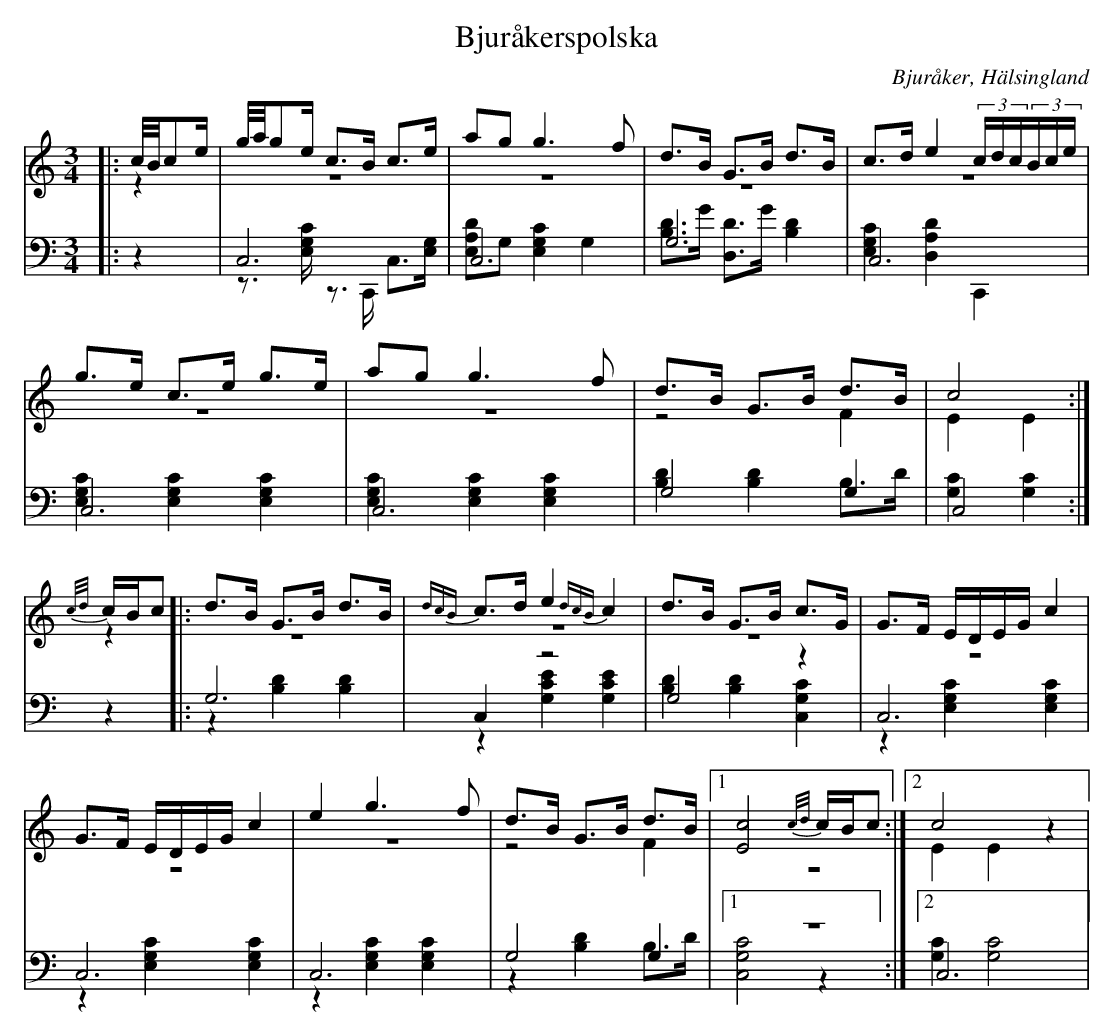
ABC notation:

X:1
T: Bjuråkerspolska
O: Bjuråker, Hälsingland
M: 3/4
L: 1/8
K: C
V:1
V:2 merge
V:3
V:4 merge
V:1
|:c//B//ce/|g//a//ge/ c>B c>e|ag g3 f|d>B G>B d>B|c>d e2 (3c/d/c/(3B/c/e/|
g>e c>e g>e|ag g3 f|d>B G>B d>B|c4:|
{c/d/}c/B/c |:d>B G>B d>B|{dcB}c>d e2 {dcB}c2|d>B G>B c>G|G>F E/D/E/G/ c2|
G>F E/D/E/G/ c2|e2 g3 f|d>B G>B d>B|1 [E4c4] {c/d/}c/B/c:|2 c4 z2|
V:2
|:z2|z6|z6|z6|z6|
z6|z6|z4 F2|E2 E2:|
z2|:z6|z6|z6|z6|
 z6|z6|z4 F2|1 z6:|2 E2 E2 z2|
V:3 clef=bass
|:z2|C,6|C,6|G,6|C,6|
C,6|C,6|G,4 G,2|C,4:|
z2|:G,6|C,2 z4|G,4 z2|C,6|
 C,6|C,6|G,4 G,2|1 z6:|2 C,6|
V:4 clef=bass
|:z2|z>[E,G,C] z>C,, C,>[E,G,]|[E,A,D]G, [E,2G,2C2] G,2|[B,D]>G [D,D]>G [B,2D2]|[E,2G,2C2] [D,2A,2D2] C,,2|
[E,2G,2C2] [E,2G,2C2] [E,2G,2C2]|[E,2G,2C2] [E,2G,2C2] [E,2G,2C2]|[B,2D2] [B,2D2] B,>D|[G,2C2][G,2C2]:|
z2|:z2 [B,2D2] [B,2D2]|z2 [G,2C2E2] [G,2C2E2]|[B,2D2][B,2D2] [C,2G,2C2]|z2 [E,2G,2C2] [E,2G,2C2]|
z2 [E,2G,2C2] [E,2G,2C2]|z2 [E,2G,2C2] [E,2G,2C2]|z2 [B,2D2] B,>D|1 [C,4G,4C4] z2:|2 [G,2C2] [G,4C4]|
